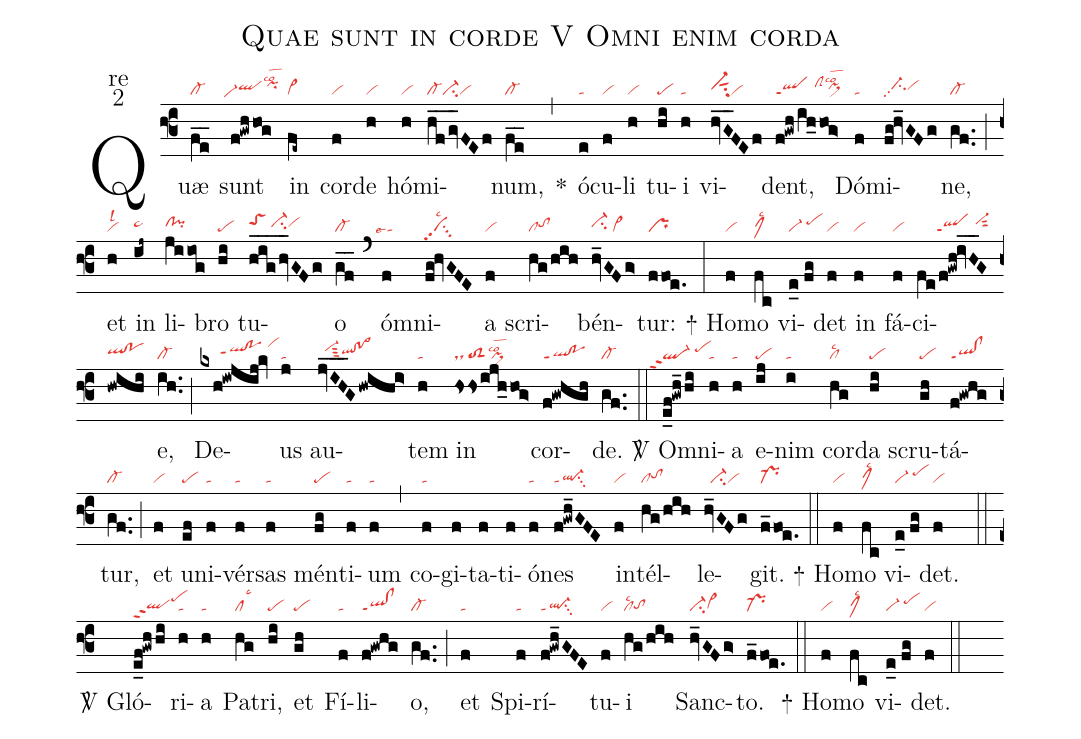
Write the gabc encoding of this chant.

name:Quae sunt in corde V Omni enim corda;
office-part:re;
mode:2;
nabc-lines:1;
%%
(f3) Quæ(fe__|cl-) sunt(f!gwh/hog|``vi-heqlhhpihilsco2) in(fe~|vi>)
cor(f|vi)de(h|vi) hó(h|vi)mi(hf__/gv_FEf|cl-ci-vi)num,(fe__|cl-) <sp>*</sp>(,)
ó(e|ta)cu(f|vi)li(h|vi) tu(hi|pe)i(h|ta)
vi(hvG__FEf|vi-hhsut1su2vi)dent,(f!gwh/ih_/hog>|qlppt1/clShipi>hhlsco2)
Dó(f|ta)mi(fg@hv_GFg|//ci-hhpp2vihh)ne,(gf..|cl-) (;)
et(h|vilsl2) in(ij~|pe~hh) li(ji/iog|clhh!pihh)bro(hi|pe) tu(hig___/hv_GFg|toShi/ci-hhvihh)o(gf__|cl-) (`)
óm(f|``talse4)ni(fg@hvGFE|vipp2su3lsc2)a(f|vi) scri(hg/hih|cltohh)bén(hv_GFg>|ci-hh/vi>)tur:(ffoe.|pr) (:)

<sp>+</sp> Ho(f|vi)mo(fc|clMhhlsc2) vi(e_0//fg|vi-/pehi)det(f|vi) in(f|vi)
fá(f|vi)ci(fe/f!gwh@ivH__G|//////qlppt1/vi-hisut2|hwihi|qlhh!pohh)e,(ih..|cl-) (;)
De(kxh!iwjij@kv|//////qlhh!pohhppt1/vihk)us(j|ta) au(jvIH___G/hwihi>|//vi-hisut3qlhh!po>hh)tem(h|ta)
in(hshsijh_/hog>|ds/toS2pi>lsco2) cor(f!gwhgh|ql!poppt1)de.(gf..|cl-) (::)

<sp>V/</sp> Om(e_f!gwh_/hi|````ql-ppt2/pehi)ni(h|ta)a(h|ta) e(ij|pe)nim(i|ta)
cor(hg|cllsc2)da(hi|pe) scru(gh|pe)tá(f!gwhg|ql!clppt1)tur,(gf..|cl-) (;)
et(f|vi) u(ef|pe)ni(f|ta)vér(f|ta)sas(f|ta) mén(fg|pe)ti(f|ta)um(f|ta) (,)
co(f|ta)gi(f)ta(f)ti(f)ó(f|ta)nes(f!gwh_GFE|ql-ppt1su3)
in(f|vi)tél(hg/hih|cltohh)le(hv_GFg|//ci-vi)git.(f_1foe.|pr-) (::)

<sp>+</sp> Ho(f|vi)mo(fc|clMhhlsc2) vi(e_0//fg|vi-/pehi)det.(f|vi) (::)

<sp>V/</sp> Gló(e_f!gwh/hi|qlhgppt2pehj)ri(h|ta)a(h|ta)
Pa(hg|cllsc3)tri,(hi|pe) et(gh|pe)
Fí(f|ta)li(f!gwhg|ql!clppt1)o,(gf..|cl-) (;)
et(f|ta)
Spi(f|ta)rí(f!gwh_GFE|ql-ppt1su3)tu(f|vi)i(hg/hih|cllsc2tohg)
Sanc(hv_GFg>|ci-vi>hg)to.(f_1foe.|pr-) (::)

<sp>+</sp> Ho(f|vi)mo(fc|clMhhlsc2) vi(e_0//fg|vi-/pehi)det.(f|vi) (::)
